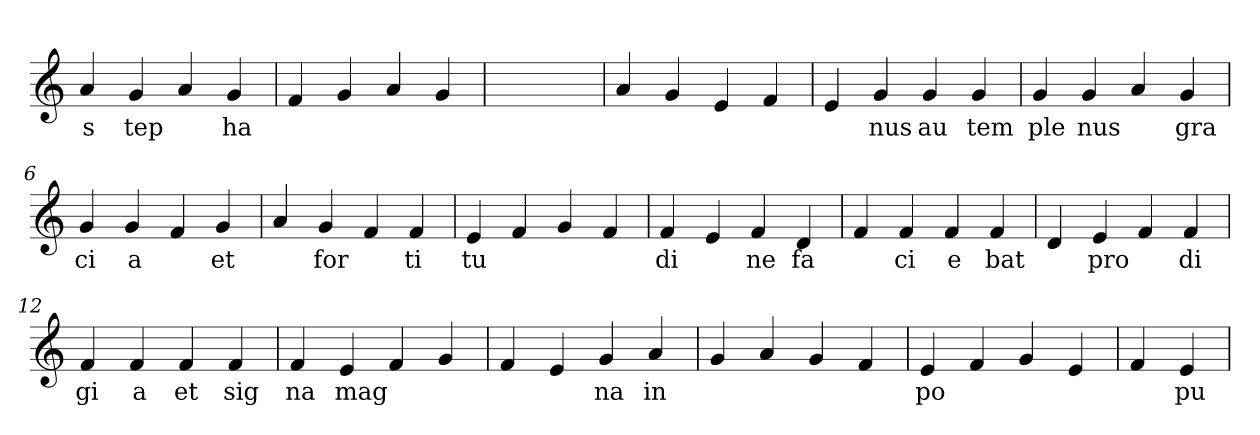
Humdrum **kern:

**kern	**text
*part1	*part1
*staff1	*staff1
*clefG2	*
=1	=1
4a	s
4g	tep
4a	.
4g	ha
=2	=2
4f	.
4g	.
4a	.
4g	.
=3	=3
1ryy	.
=3	=3
4a	.
4g	.
4e	.
4f	.
=4	=4
4e	.
4g	nus
4g	au
4g	tem
=5	=5
4g	ple
4g	nus
4a	.
4g	gra
=6	=6
4g	ci
4g	a
4f	.
4g	et
=7	=7
4a	.
4g	for
4f	.
4f	ti
=8	=8
4e	tu
4f	.
4g	.
4f	.
=9	=9
4f	di
4e	.
4f	ne
4d	fa
=10	=10
4f	.
4f	ci
4f	e
4f	bat
=11	=11
4d	.
4e	pro
4f	.
4f	di
=12	=12
4f	gi
4f	a
4f	et
4f	sig
=13	=13
4f	na
4e	mag
4f	.
4g	.
=14	=14
4f	.
4e	.
4g	na
4a	in
=15	=15
4g	.
4a	.
4g	.
4f	.
=16	=16
4e	po
4f	.
4g	.
4e	.
=17	=17
4f	.
4e	pu
=	=
*-	*-
